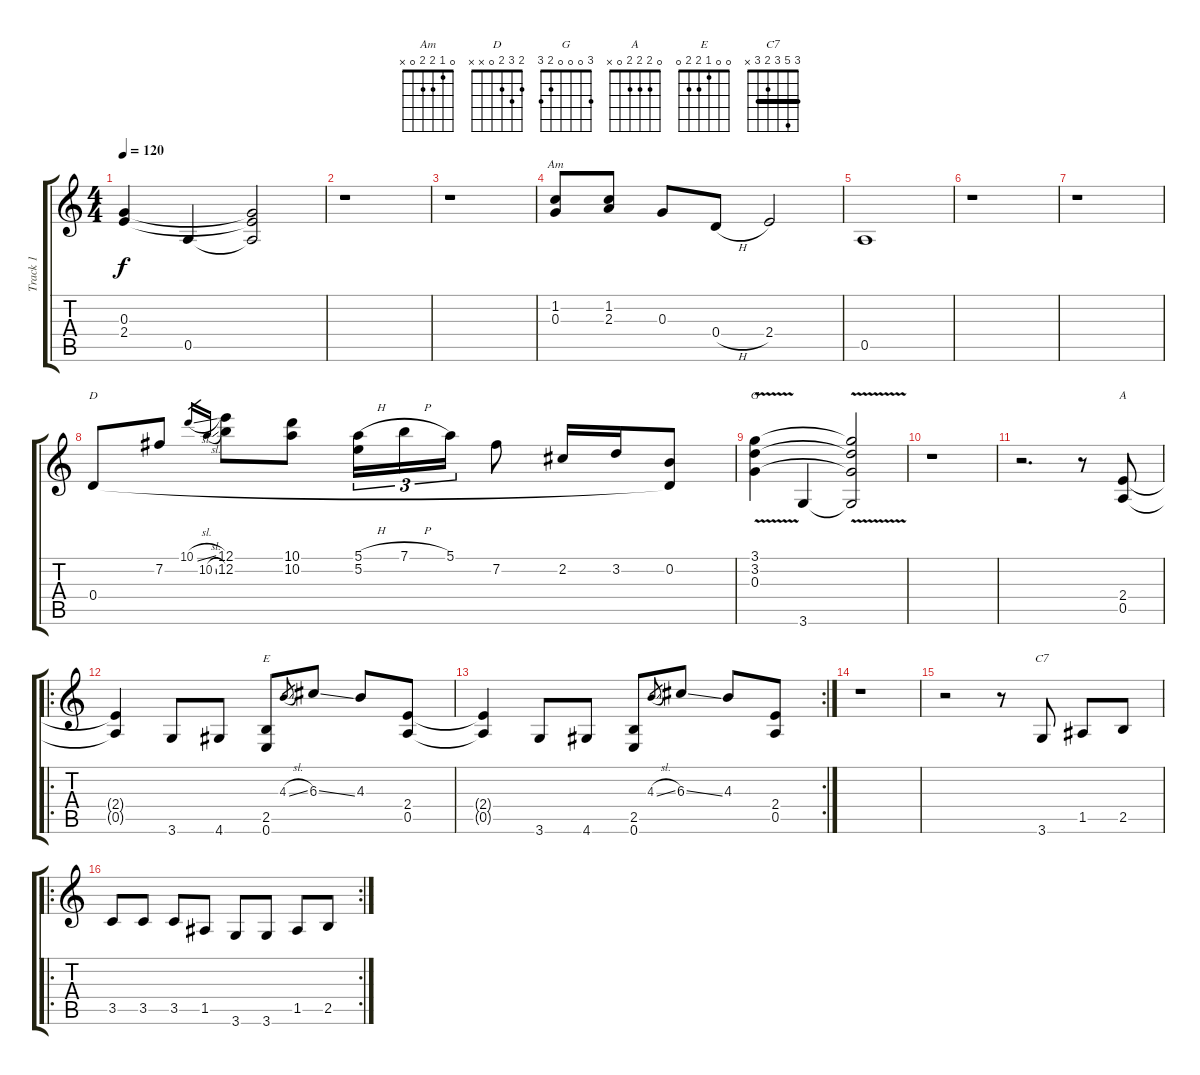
\track ("Track 1" "Track 1") {instrument distortionguitar}
\staff {score tabs}
\tuning (E4 B3 G3 D3 A2 E2) {hide}
\chord ("Am" 0 1 2 2 0 x)
\chord ("D" 2 3 2 0 x x)
\chord ("G" 3 0 0 0 2 3)
\chord ("A" 0 2 2 2 0 x)
\chord ("E" 0 0 1 2 2 0)
\chord ("C7" 3 5 3 2 3 x) {barre 3}
\ts (4 4)
\tempo 120
\clef g2
\ks c
(0.3 2.4).4{dy f} 0.5.4 (0.3{t} 2.4{t} 0.5{t}).2 |
r.1 |
r.1 |
(1.2 0.3).8{ch "Am"} (1.2 2.3).8 0.3.8 0.4{h}.8 2.4.2 |
0.5.1 |
r.1 |
r.1 |
0.4.8{ch "D"} 7.2.8 10.1{sl}.16{gr} 10.2{sl}.16{gr} (12.1 12.2).8 (10.1 10.2).8 (5.1{h} 5.2).16{tu (3 2)} 7.1{h}.16{tu (3 2)} 5.1.16{tu (3 2)} 7.2.8 2.2.16 3.2.16 (0.2 0.4{t}).8 |
(3.1 3.2 0.3{v}).4{ch "G"} 3.6.4 (3.1{t} 3.2{t} 0.3{t} 3.6{t}).2 |
r.1 |
r.2{d} r.8 (2.4 0.5).8{ch "A"} |
\ro
(2.4{t} 0.5{t}).4 3.6.8 4.6.8 (2.5 0.6).8{ch "E"} 4.3{sl}.8{gr} 6.3{ss}.8 4.3.8 (2.4 0.5).8 |
\rc 2
(2.4{t} 0.5{t}).4 3.6.8 4.6.8 (2.5 0.6).8 4.3{sl}.8{gr} 6.3{ss}.8 4.3.8 (2.4 0.5).8 |
r.1 |
r.2 r.8 3.6.8{ch "C7"} 1.5.8 2.5.8 |
\ro
\rc 2
3.5.8 3.5.8 3.5.8 1.5.8 3.6.8 3.6.8 1.5.8 2.5.8
